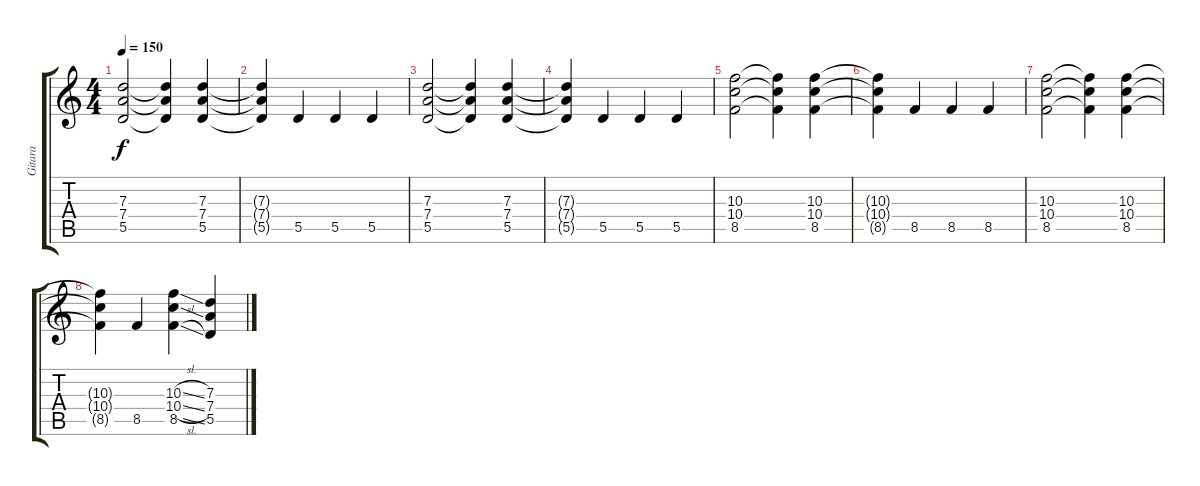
\track ("Gitara" "Gitara") {instrument overdrivenguitar}
\staff {score tabs}
\tuning (E4 B3 G3 D3 A2 E2) {hide}
\ts (4 4)
\tempo 150
\clef g2
\ks c
(7.3 7.4 5.5).2{dy f} (7.3{t} 7.4{t} 5.5{t}).4 (7.3 7.4 5.5).4 |
(7.3{t} 7.4{t} 5.5{t}).4 5.5.4 5.5.4 5.5.4 |
(7.3 7.4 5.5).2 (7.3{t} 7.4{t} 5.5{t}).4 (7.3 7.4 5.5).4 |
(7.3{t} 7.4{t} 5.5{t}).4 5.5.4 5.5.4 5.5.4 |
(10.3 10.4 8.5).2 (10.3{t} 10.4{t} 8.5{t}).4 (10.3 10.4 8.5).4 |
(10.3{t} 10.4{t} 8.5{t}).4 8.5.4 8.5.4 8.5.4 |
(10.3 10.4 8.5).2 (10.3{t} 10.4{t} 8.5{t}).4 (10.3 10.4 8.5).4 |
(10.3{t} 10.4{t} 8.5{t}).4 8.5.4 (10.3{sl} 10.4{sl} 8.5{sl}).4 (7.3 7.4 5.5).4
